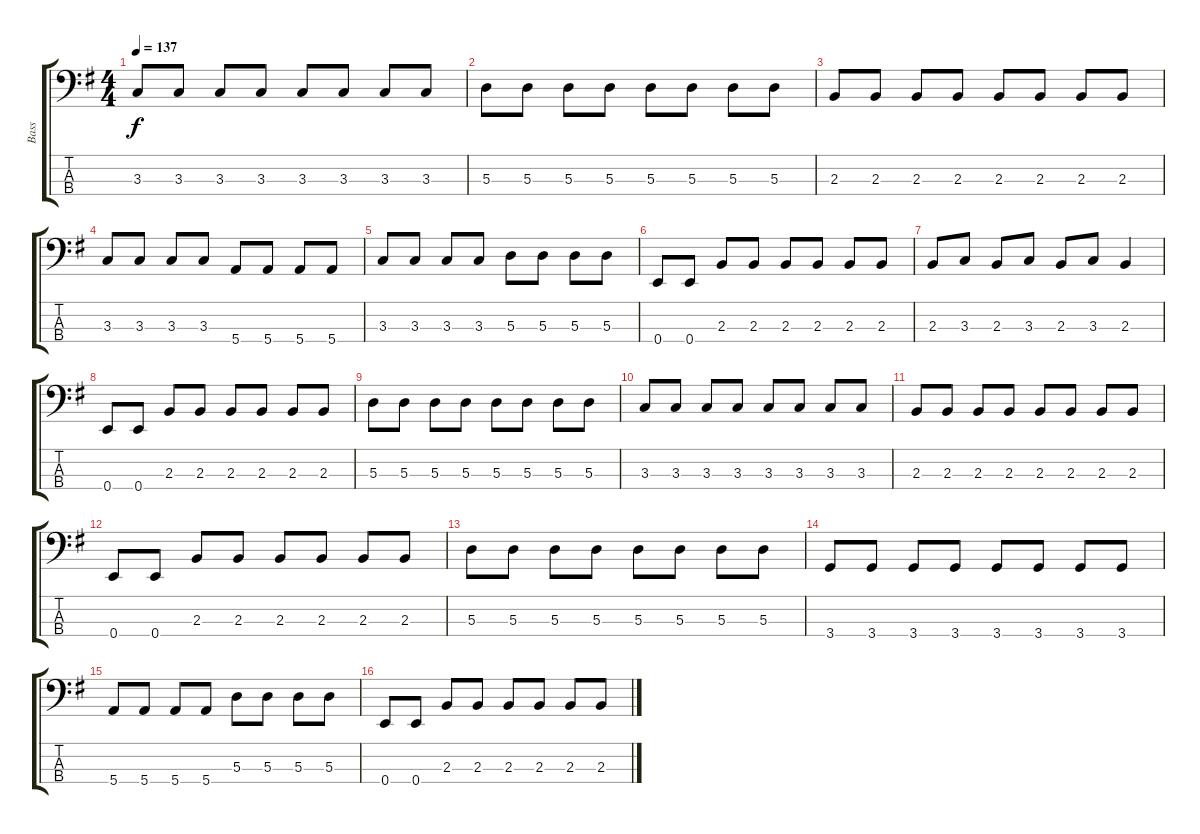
\track ("Bass" "Bass") {instrument electricbasspick}
\staff {score tabs}
\tuning (G2 D2 A1 E1) {hide}
\ts (4 4)
\tempo 137
\clef f4
\ks g
3.3.8{dy f} 3.3.8 3.3.8 3.3.8 3.3.8 3.3.8 3.3.8 3.3.8 |
5.3.8 5.3.8 5.3.8 5.3.8 5.3.8 5.3.8 5.3.8 5.3.8 |
2.3.8 2.3.8 2.3.8 2.3.8 2.3.8 2.3.8 2.3.8 2.3.8 |
3.3.8 3.3.8 3.3.8 3.3.8 5.4.8 5.4.8 5.4.8 5.4.8 |
3.3.8 3.3.8 3.3.8 3.3.8 5.3.8 5.3.8 5.3.8 5.3.8 |
0.4.8 0.4.8 2.3.8 2.3.8 2.3.8 2.3.8 2.3.8 2.3.8 |
2.3.8 3.3.8 2.3.8 3.3.8 2.3.8 3.3.8 2.3.4 |
0.4.8 0.4.8 2.3.8 2.3.8 2.3.8 2.3.8 2.3.8 2.3.8 |
5.3.8 5.3.8 5.3.8 5.3.8 5.3.8 5.3.8 5.3.8 5.3.8 |
3.3.8 3.3.8 3.3.8 3.3.8 3.3.8 3.3.8 3.3.8 3.3.8 |
2.3.8 2.3.8 2.3.8 2.3.8 2.3.8 2.3.8 2.3.8 2.3.8 |
0.4.8 0.4.8 2.3.8 2.3.8 2.3.8 2.3.8 2.3.8 2.3.8 |
5.3.8 5.3.8 5.3.8 5.3.8 5.3.8 5.3.8 5.3.8 5.3.8 |
3.4.8 3.4.8 3.4.8 3.4.8 3.4.8 3.4.8 3.4.8 3.4.8 |
5.4.8 5.4.8 5.4.8 5.4.8 5.3.8 5.3.8 5.3.8 5.3.8 |
0.4.8 0.4.8 2.3.8 2.3.8 2.3.8 2.3.8 2.3.8 2.3.8
